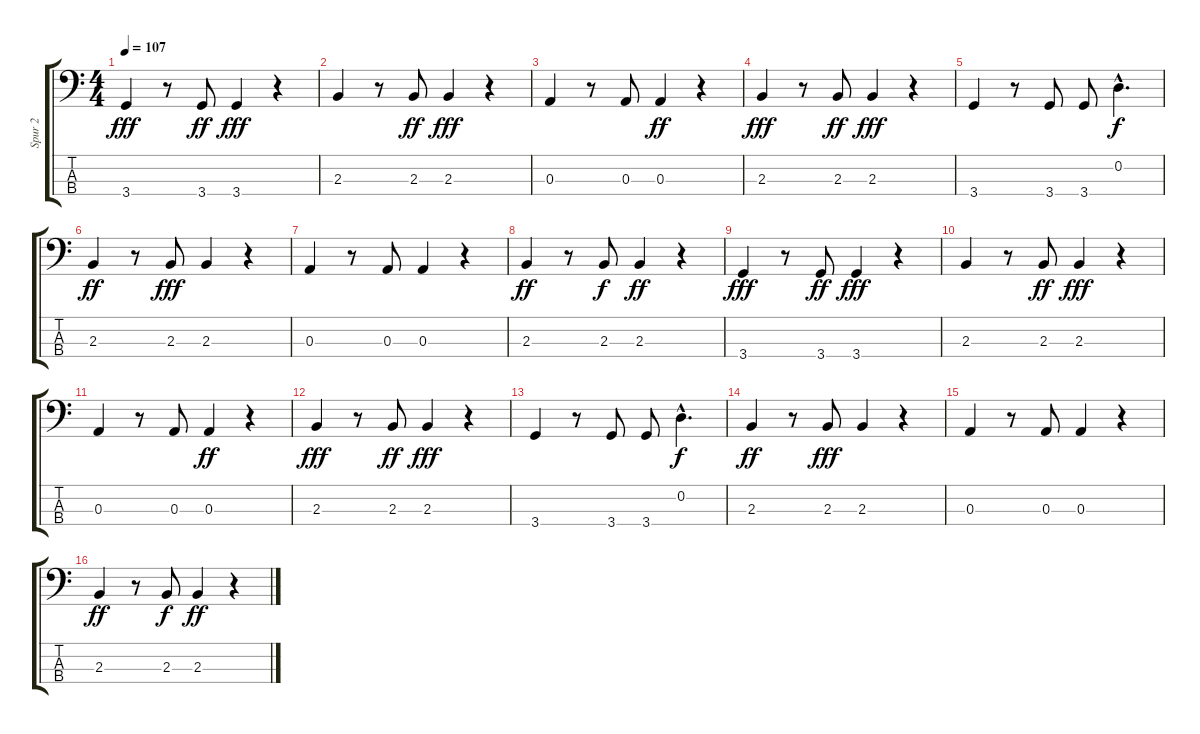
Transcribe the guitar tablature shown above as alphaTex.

\track ("Spur 2" "Spur 2") {instrument electricbassfinger}
\staff {score tabs}
\tuning (G2 D2 A1 E1) {hide}
\ts (4 4)
\tempo 107
\clef f4
\ks c
3.4.4{dy fff} r.8 3.4.8{dy ff} 3.4.4{dy fff} r.4 |
2.3.4 r.8 2.3.8{dy ff} 2.3.4{dy fff} r.4 |
0.3.4 r.8 0.3.8 0.3.4{dy ff} r.4 |
2.3.4{dy fff} r.8 2.3.8{dy ff} 2.3.4{dy fff} r.4 |
3.4.4 r.8 3.4.8 3.4.8 0.2{hac}.4{d dy f} |
2.3.4{dy ff} r.8 2.3.8{dy fff} 2.3.4 r.4 |
0.3.4 r.8 0.3.8 0.3.4 r.4 |
2.3.4{dy ff} r.8 2.3.8{dy f} 2.3.4{dy ff} r.4 |
3.4.4{dy fff} r.8 3.4.8{dy ff} 3.4.4{dy fff} r.4 |
2.3.4 r.8 2.3.8{dy ff} 2.3.4{dy fff} r.4 |
0.3.4 r.8 0.3.8 0.3.4{dy ff} r.4 |
2.3.4{dy fff} r.8 2.3.8{dy ff} 2.3.4{dy fff} r.4 |
3.4.4 r.8 3.4.8 3.4.8 0.2{hac}.4{d dy f} |
2.3.4{dy ff} r.8 2.3.8{dy fff} 2.3.4 r.4 |
0.3.4 r.8 0.3.8 0.3.4 r.4 |
2.3.4{dy ff} r.8 2.3.8{dy f} 2.3.4{dy ff} r.4
